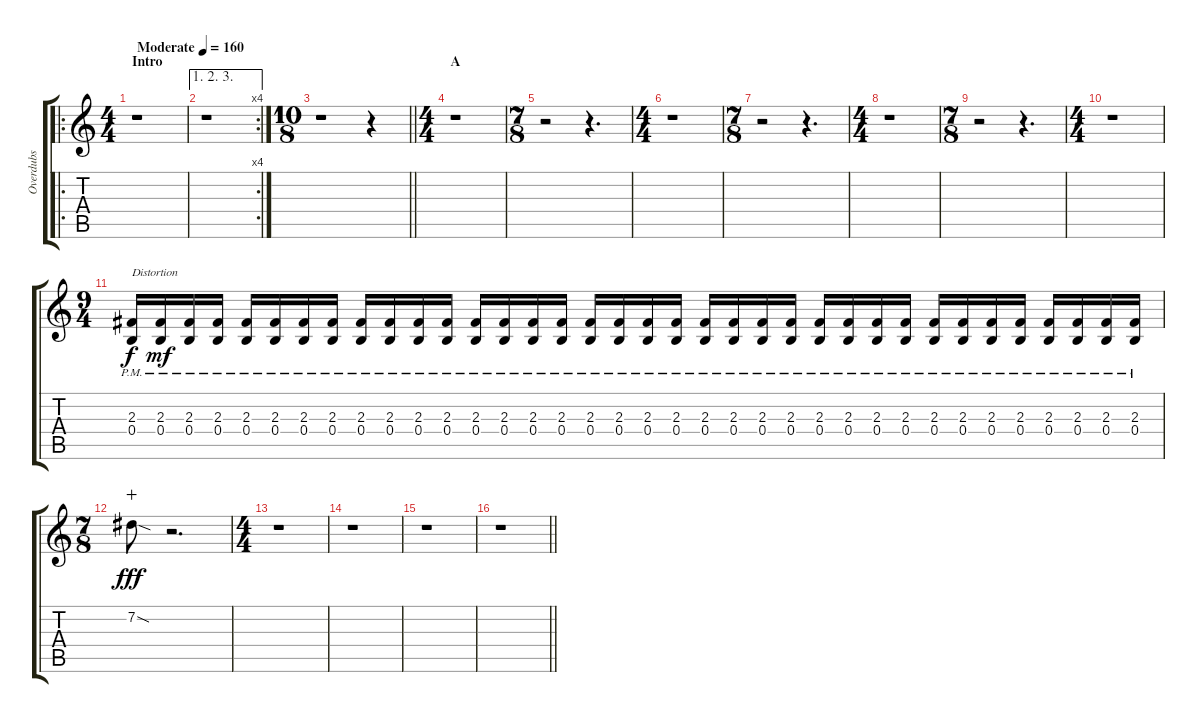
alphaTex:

\track ("Overdubs" "Overdubs") {instrument distortionguitar}
\staff {score tabs}
\tuning (Db4 Ab3 E3 B2 Gb2 Db2) {hide}
\ro
\ts (4 4)
\section ("" "Intro")
\tempo (160 "Moderate")
\clef g2
\ks c
r.1{dy f instrument distortionguitar} |
\ae (1 2 3)
\rc 4
r.1 |
\ts (10 8)
\barLineRight lightlight
r.1 r.4 |
\ts (4 4)
\section ("" "A")
r.1 |
\ts (7 8)
r.2 r.4{d} |
\ts (4 4)
r.1 |
\ts (7 8)
r.2 r.4{d} |
\ts (4 4)
r.1 |
\ts (7 8)
r.2 r.4{d} |
\ts (4 4)
r.1 |
\ts (9 4)
(2.3{pm} 0.4{pm}).16{txt "Distortion"} (2.3{pm} 0.4{pm}).16{dy mf} (2.3{pm} 0.4{pm}).16 (2.3{pm} 0.4{pm}).16 (2.3{pm} 0.4{pm}).16 (2.3{pm} 0.4{pm}).16 (2.3{pm} 0.4{pm}).16 (2.3{pm} 0.4{pm}).16 (2.3{pm} 0.4{pm}).16 (2.3{pm} 0.4{pm}).16 (2.3{pm} 0.4{pm}).16 (2.3{pm} 0.4{pm}).16 (2.3{pm} 0.4{pm}).16 (2.3{pm} 0.4{pm}).16 (2.3{pm} 0.4{pm}).16 (2.3{pm} 0.4{pm}).16 (2.3{pm} 0.4{pm}).16 (2.3{pm} 0.4{pm}).16 (2.3{pm} 0.4{pm}).16 (2.3{pm} 0.4{pm}).16 (2.3{pm} 0.4{pm}).16 (2.3{pm} 0.4{pm}).16 (2.3{pm} 0.4{pm}).16 (2.3{pm} 0.4{pm}).16 (2.3{pm} 0.4{pm}).16 (2.3{pm} 0.4{pm}).16 (2.3{pm} 0.4{pm}).16 (2.3{pm} 0.4{pm}).16 (2.3{pm} 0.4{pm}).16 (2.3{pm} 0.4{pm}).16 (2.3{pm} 0.4{pm}).16 (2.3{pm} 0.4{pm}).16 (2.3{pm} 0.4{pm}).16 (2.3{pm} 0.4{pm}).16 (2.3{pm} 0.4{pm}).16 (2.3{pm} 0.4{pm}).16 |
\ts (7 8)
7.2{sod}.8{dy fff instrument electricguitarjazz wahc} r.2{d} |
\ts (4 4)
r.1 |
r.1 |
r.1 |
\barLineRight lightlight
r.1
